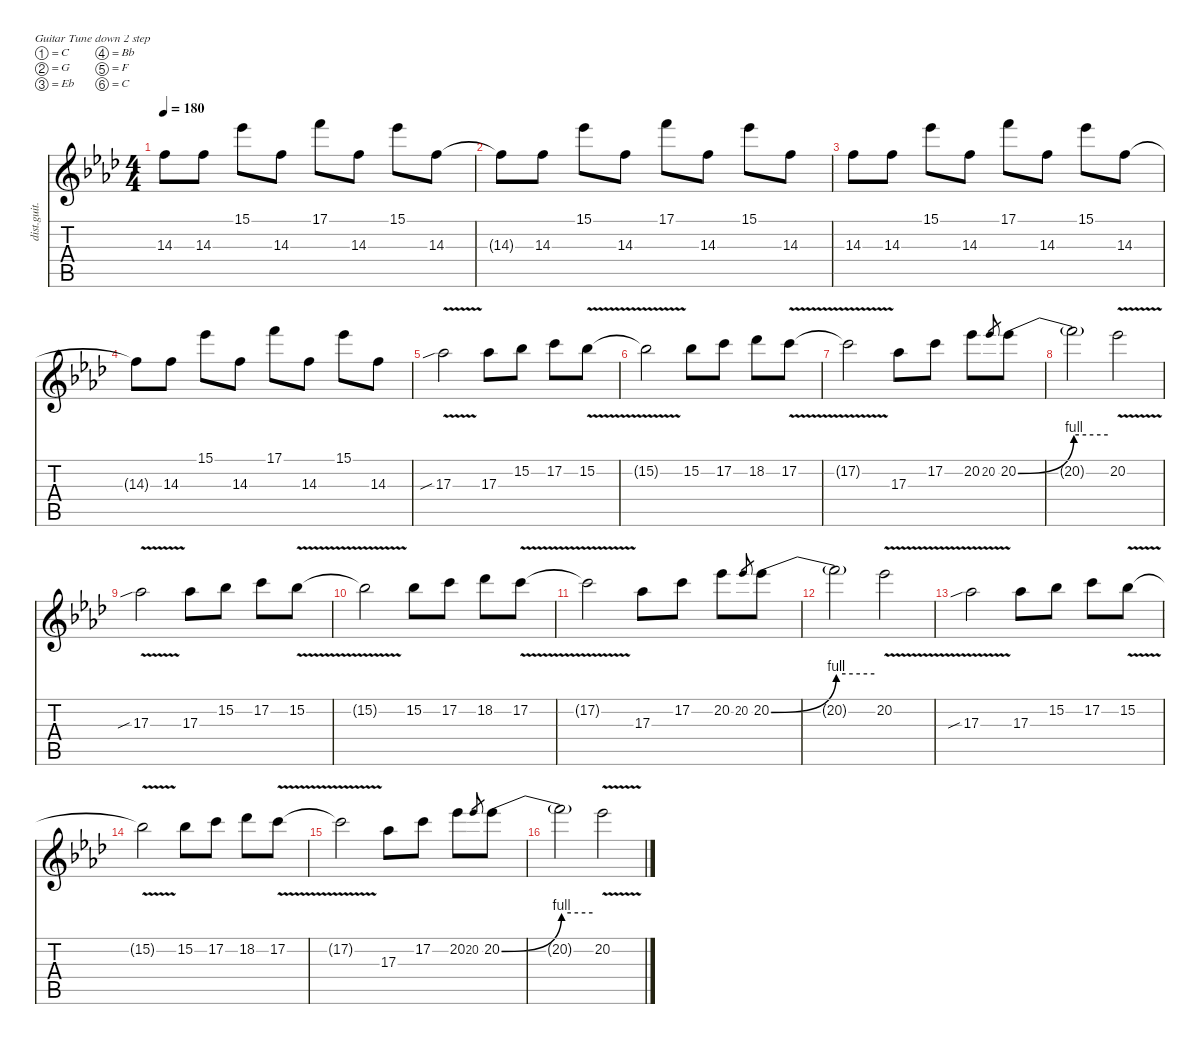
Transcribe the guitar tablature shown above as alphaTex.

\defaultSystemsLayout 4
\hideDynamics
\bracketExtendMode nobrackets
\track ("Sam" "dist.guit.") {instrument distortionguitar}
\staff {score tabs}
\tuning (C4 G3 Eb3 Bb2 F2 C2)
\ts (4 4)
\tempo 180
\clef g2
\ks fminor
14.3{acc forcenatural}.8{dy f beam Down} 14.3{acc forcenatural}.8{beam Down} 15.1{acc b}.8{beam Down} 14.3{acc forcenatural}.8{beam Down} 17.1{acc forcenatural}.8{beam Down} 14.3{acc forcenatural}.8{beam Down} 15.1{acc b}.8{beam Down} 14.3{acc forcenatural}.8{beam Down} |
14.3{t acc forcenatural}.8{beam Down} 14.3{acc forcenatural}.8{beam Down} 15.1{acc b}.8{beam Down} 14.3{acc forcenatural}.8{beam Down} 17.1{acc forcenatural}.8{beam Down} 14.3{acc forcenatural}.8{beam Down} 15.1{acc b}.8{beam Down} 14.3{acc forcenatural}.8{beam Down} |
14.3{acc forcenatural}.8{beam Down} 14.3{acc forcenatural}.8{beam Down} 15.1{acc b}.8{beam Down} 14.3{acc forcenatural}.8{beam Down} 17.1{acc forcenatural}.8{beam Down} 14.3{acc forcenatural}.8{beam Down} 15.1{acc b}.8{beam Down} 14.3{acc forcenatural}.8{beam Down} |
14.3{t acc forcenatural}.8{beam Down} 14.3{acc forcenatural}.8{beam Down} 15.1{acc b}.8{beam Down} 14.3{acc forcenatural}.8{beam Down} 17.1{acc forcenatural}.8{beam Down} 14.3{acc forcenatural}.8{beam Down} 15.1{acc b}.8{beam Down} 14.3{acc forcenatural}.8{beam Down} |
17.3{v sib acc b}.2{beam Down} 17.3{acc b}.8{beam Down} 15.2{acc b}.8{beam Down} 17.2{acc forcenatural}.8{beam Down} 15.2{v acc b}.8{beam Down} |
15.2{v t acc b}.2{beam Down} 15.2{acc b}.8{beam Down} 17.2{acc forcenatural}.8{beam Down} 18.2{acc b}.8{beam Down} 17.2{v acc forcenatural}.8{beam Down} |
17.2{v t acc forcenatural}.2{beam Down} 17.3{acc b}.8{beam Down} 17.2{acc forcenatural}.8{beam Down} 20.2{acc b}.8{beam Down} 20.2{acc b}.8{gr dy mf beam Up} 20.2{be (bend 0 0 60 4) acc b}.8{dy f beam Down} |
20.2{be (hold 0 4 60 4) t}.2{beam Down} 20.2{v acc b}.2{beam Down} |
17.3{v sib acc b}.2{beam Down} 17.3{acc b}.8{beam Down} 15.2{acc b}.8{beam Down} 17.2{acc forcenatural}.8{beam Down} 15.2{v acc b}.8{beam Down} |
15.2{v t acc b}.2{beam Down} 15.2{acc b}.8{beam Down} 17.2{acc forcenatural}.8{beam Down} 18.2{acc b}.8{beam Down} 17.2{v acc forcenatural}.8{beam Down} |
17.2{v t acc forcenatural}.2{beam Down} 17.3{acc b}.8{beam Down} 17.2{acc forcenatural}.8{beam Down} 20.2{acc b}.8{beam Down} 20.2{acc b}.8{gr dy mf beam Up} 20.2{be (bend 0 0 60 4) acc b}.8{dy f beam Down} |
20.2{be (hold 0 4 60 4) t}.2{beam Down} 20.2{v acc b}.2{beam Down} |
17.3{v sib acc b}.2{beam Down} 17.3{acc b}.8{beam Down} 15.2{acc b}.8{beam Down} 17.2{acc forcenatural}.8{beam Down} 15.2{v acc b}.8{beam Down} |
15.2{v t acc b}.2{beam Down} 15.2{acc b}.8{beam Down} 17.2{acc forcenatural}.8{beam Down} 18.2{acc b}.8{beam Down} 17.2{v acc forcenatural}.8{beam Down} |
17.2{v t acc forcenatural}.2{beam Down} 17.3{acc b}.8{beam Down} 17.2{acc forcenatural}.8{beam Down} 20.2{acc b}.8{beam Down} 20.2{acc b}.8{gr dy mf beam Up} 20.2{be (bend 0 0 60 4) acc b}.8{dy f beam Down} |
20.2{be (hold 0 4 60 4) t}.2{beam Down} 20.2{v acc b}.2{beam Down}
